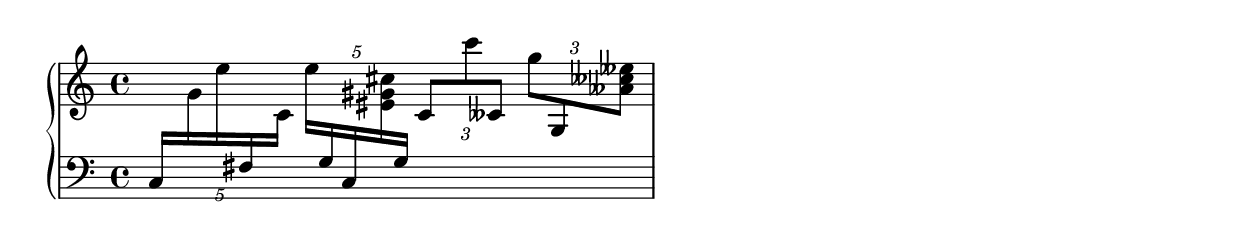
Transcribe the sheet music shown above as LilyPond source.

\version "2.19.3"

\header {
  texidoc = "Tuplet numbers associated with kneed beams will
avoid accidentals."
}

\layout {
  indent = 0
  ragged-right = ##t
}

top = \change Staff = "1"
bottom = \change Staff = "2"

music = \relative c {
  \override Beam.auto-knee-gap = 1
  \tuplet 5/4 4 {
    c16[ \top g'' e' \bottom fis,, \top c']
    e'16 \bottom g,, c, \top <eis' gis cis> \bottom g,
  }
  \tuplet 3/2 4 {
    \top c8 c'' ceses,,
    g'' g,, <aeses' ceses eses>
  }
}

\score {
  \new PianoStaff <<
    \new Staff = "1" {
      s1
    }
    \new Staff = "2" {
      \clef bass
      \music
    }
  >>
}
